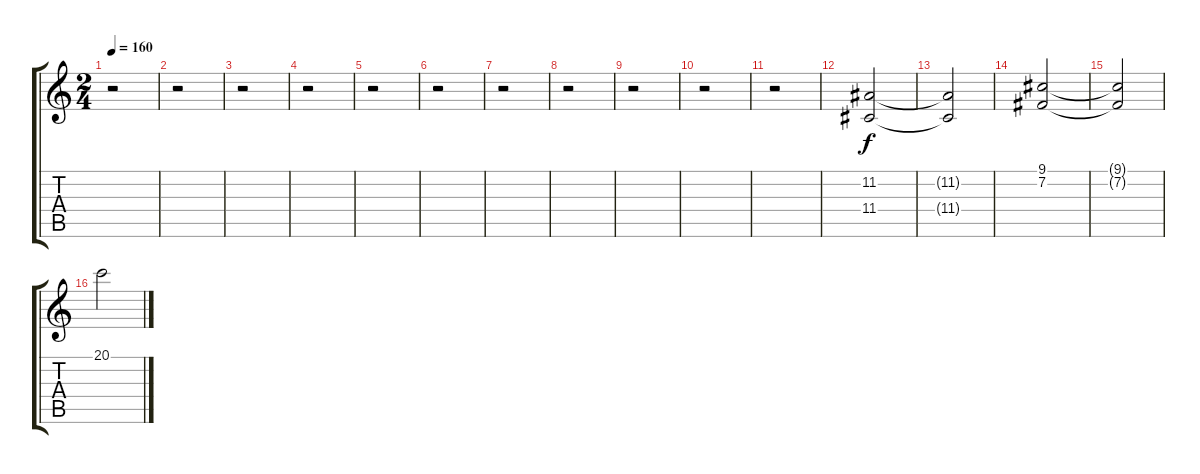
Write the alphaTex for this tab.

\track "" {instrument stringensemble2}
\staff {score tabs}
\tuning (E4 B3 G3 D3 A2 E2) {hide}
\ts (2 4)
\tempo 160
\clef g2
\ks c
r.2{dy f} |
r.2 |
r.2 |
r.2 |
r.2 |
r.2 |
r.2 |
r.2 |
r.2 |
r.2 |
r.2 |
(11.2 11.4).2{balance 8} |
(11.2{t} 11.4{t}).2 |
(9.1 7.2).2 |
(9.1{t} 7.2{t}).2 |
20.1.2
